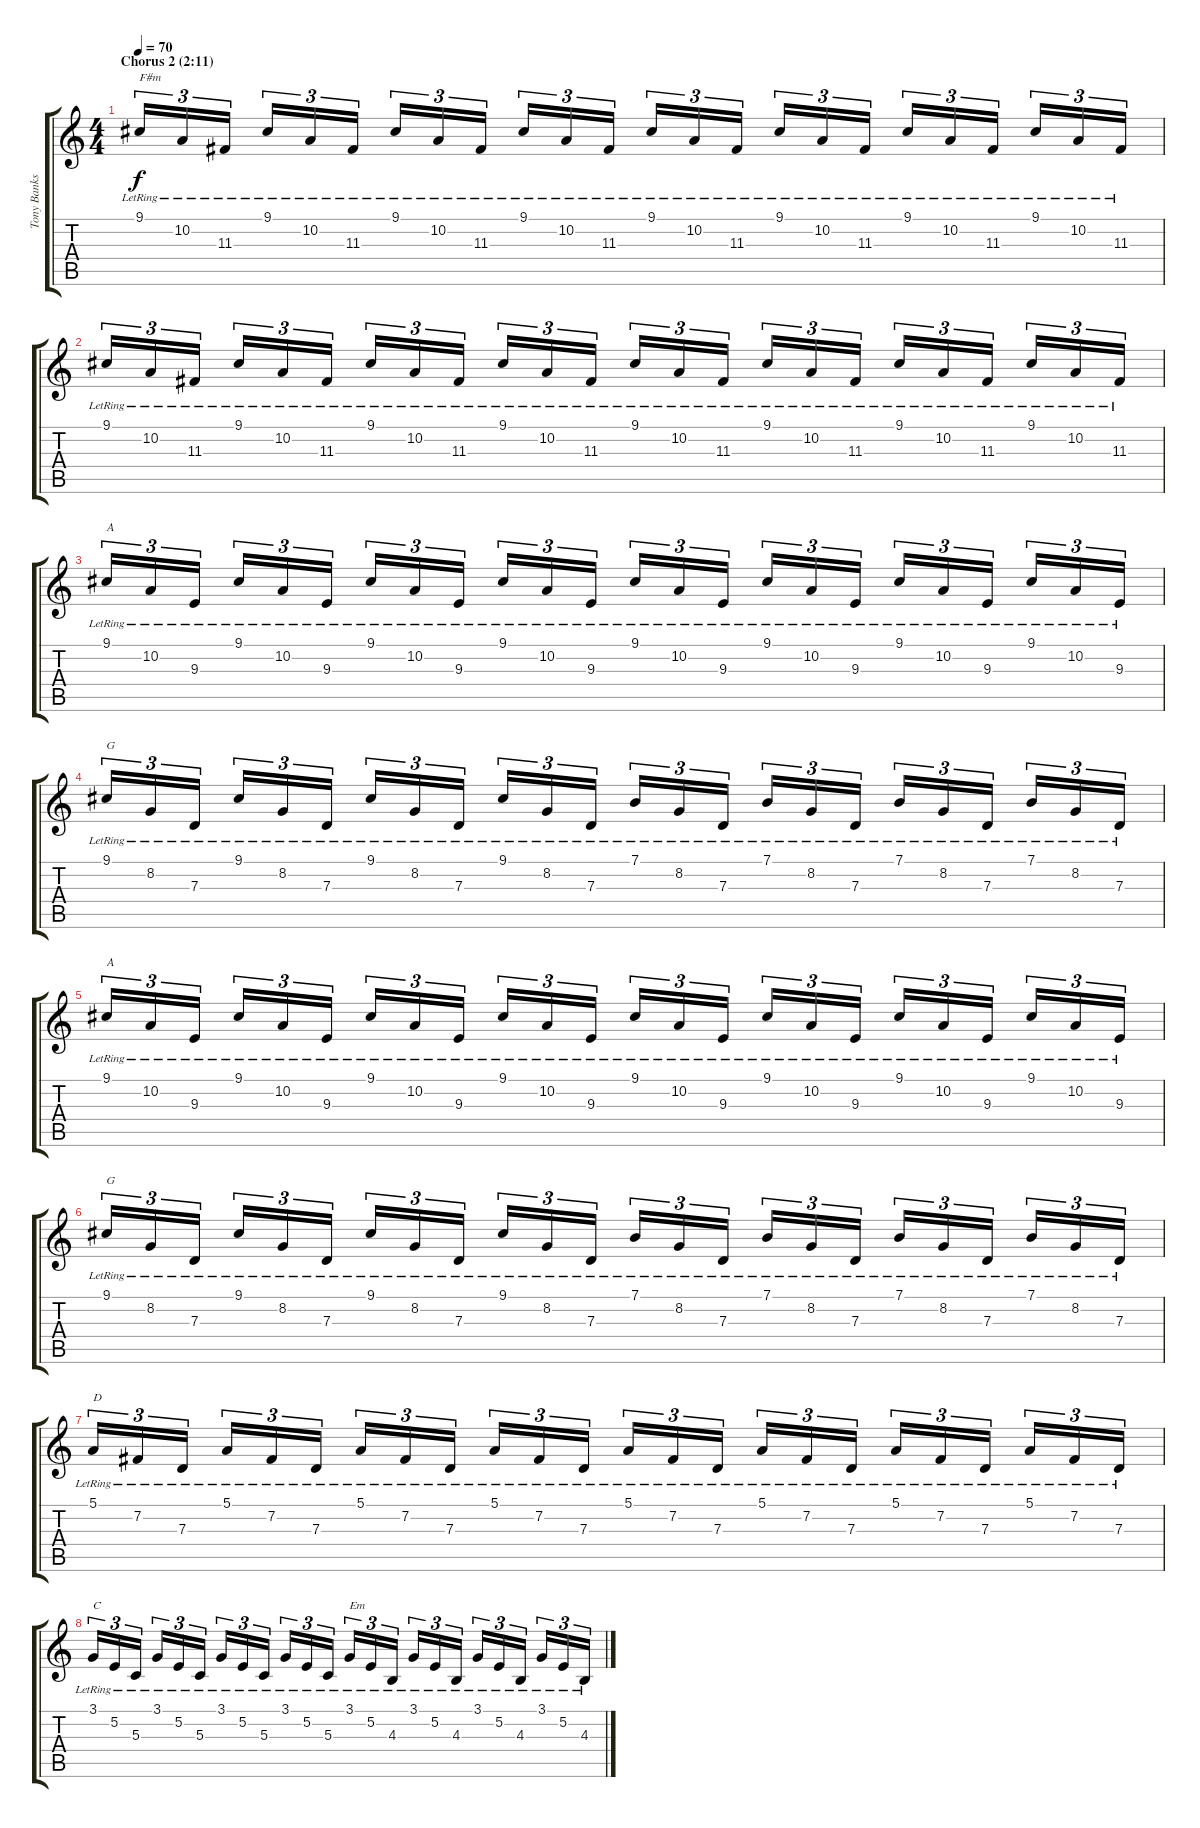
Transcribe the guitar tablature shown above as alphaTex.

\track ("Tony Banks (keyboard)" "Tony Banks") {instrument electricpiano2}
\staff {score tabs}
\tuning (E4 B3 G3 D3 A2 E2) {hide}
\ts (4 4)
\section ("" "Chorus 2 (2:11)")
\tempo 70
\clef g2
\ks c
9.1{lr}.16{tu (3 2) txt "F#m" dy f} 10.2{lr}.16{tu (3 2)} 11.3{lr}.16{tu (3 2) beam splitsecondary} 9.1{lr}.16{tu (3 2)} 10.2{lr}.16{tu (3 2)} 11.3{lr}.16{tu (3 2)} 9.1{lr}.16{tu (3 2)} 10.2{lr}.16{tu (3 2)} 11.3{lr}.16{tu (3 2) beam splitsecondary} 9.1{lr}.16{tu (3 2)} 10.2{lr}.16{tu (3 2)} 11.3{lr}.16{tu (3 2)} 9.1{lr}.16{tu (3 2)} 10.2{lr}.16{tu (3 2)} 11.3{lr}.16{tu (3 2) beam splitsecondary} 9.1{lr}.16{tu (3 2)} 10.2{lr}.16{tu (3 2)} 11.3{lr}.16{tu (3 2)} 9.1{lr}.16{tu (3 2)} 10.2{lr}.16{tu (3 2)} 11.3{lr}.16{tu (3 2) beam splitsecondary} 9.1{lr}.16{tu (3 2)} 10.2{lr}.16{tu (3 2)} 11.3{lr}.16{tu (3 2)} |
9.1{lr}.16{tu (3 2)} 10.2{lr}.16{tu (3 2)} 11.3{lr}.16{tu (3 2) beam splitsecondary} 9.1{lr}.16{tu (3 2)} 10.2{lr}.16{tu (3 2)} 11.3{lr}.16{tu (3 2)} 9.1{lr}.16{tu (3 2)} 10.2{lr}.16{tu (3 2)} 11.3{lr}.16{tu (3 2) beam splitsecondary} 9.1{lr}.16{tu (3 2)} 10.2{lr}.16{tu (3 2)} 11.3{lr}.16{tu (3 2)} 9.1{lr}.16{tu (3 2)} 10.2{lr}.16{tu (3 2)} 11.3{lr}.16{tu (3 2) beam splitsecondary} 9.1{lr}.16{tu (3 2)} 10.2{lr}.16{tu (3 2)} 11.3{lr}.16{tu (3 2)} 9.1{lr}.16{tu (3 2)} 10.2{lr}.16{tu (3 2)} 11.3{lr}.16{tu (3 2) beam splitsecondary} 9.1{lr}.16{tu (3 2)} 10.2{lr}.16{tu (3 2)} 11.3{lr}.16{tu (3 2)} |
9.1{lr}.16{tu (3 2) txt "A"} 10.2{lr}.16{tu (3 2)} 9.3{lr}.16{tu (3 2) beam splitsecondary} 9.1{lr}.16{tu (3 2)} 10.2{lr}.16{tu (3 2)} 9.3{lr}.16{tu (3 2)} 9.1{lr}.16{tu (3 2)} 10.2{lr}.16{tu (3 2)} 9.3{lr}.16{tu (3 2) beam splitsecondary} 9.1{lr}.16{tu (3 2)} 10.2{lr}.16{tu (3 2)} 9.3{lr}.16{tu (3 2)} 9.1{lr}.16{tu (3 2)} 10.2{lr}.16{tu (3 2)} 9.3{lr}.16{tu (3 2) beam splitsecondary} 9.1{lr}.16{tu (3 2)} 10.2{lr}.16{tu (3 2)} 9.3{lr}.16{tu (3 2)} 9.1{lr}.16{tu (3 2)} 10.2{lr}.16{tu (3 2)} 9.3{lr}.16{tu (3 2) beam splitsecondary} 9.1{lr}.16{tu (3 2)} 10.2{lr}.16{tu (3 2)} 9.3{lr}.16{tu (3 2)} |
9.1{lr}.16{tu (3 2) txt "G"} 8.2{lr}.16{tu (3 2)} 7.3{lr}.16{tu (3 2) beam splitsecondary} 9.1{lr}.16{tu (3 2)} 8.2{lr}.16{tu (3 2)} 7.3{lr}.16{tu (3 2)} 9.1{lr}.16{tu (3 2)} 8.2{lr}.16{tu (3 2)} 7.3{lr}.16{tu (3 2) beam splitsecondary} 9.1{lr}.16{tu (3 2)} 8.2{lr}.16{tu (3 2)} 7.3{lr}.16{tu (3 2)} 7.1{lr}.16{tu (3 2)} 8.2{lr}.16{tu (3 2)} 7.3{lr}.16{tu (3 2) beam splitsecondary} 7.1{lr}.16{tu (3 2)} 8.2{lr}.16{tu (3 2)} 7.3{lr}.16{tu (3 2)} 7.1{lr}.16{tu (3 2)} 8.2{lr}.16{tu (3 2)} 7.3{lr}.16{tu (3 2) beam splitsecondary} 7.1{lr}.16{tu (3 2)} 8.2{lr}.16{tu (3 2)} 7.3{lr}.16{tu (3 2)} |
9.1{lr}.16{tu (3 2) txt "A"} 10.2{lr}.16{tu (3 2)} 9.3{lr}.16{tu (3 2) beam splitsecondary} 9.1{lr}.16{tu (3 2)} 10.2{lr}.16{tu (3 2)} 9.3{lr}.16{tu (3 2)} 9.1{lr}.16{tu (3 2)} 10.2{lr}.16{tu (3 2)} 9.3{lr}.16{tu (3 2) beam splitsecondary} 9.1{lr}.16{tu (3 2)} 10.2{lr}.16{tu (3 2)} 9.3{lr}.16{tu (3 2)} 9.1{lr}.16{tu (3 2)} 10.2{lr}.16{tu (3 2)} 9.3{lr}.16{tu (3 2) beam splitsecondary} 9.1{lr}.16{tu (3 2)} 10.2{lr}.16{tu (3 2)} 9.3{lr}.16{tu (3 2)} 9.1{lr}.16{tu (3 2)} 10.2{lr}.16{tu (3 2)} 9.3{lr}.16{tu (3 2) beam splitsecondary} 9.1{lr}.16{tu (3 2)} 10.2{lr}.16{tu (3 2)} 9.3{lr}.16{tu (3 2)} |
9.1{lr}.16{tu (3 2) txt "G"} 8.2{lr}.16{tu (3 2)} 7.3{lr}.16{tu (3 2) beam splitsecondary} 9.1{lr}.16{tu (3 2)} 8.2{lr}.16{tu (3 2)} 7.3{lr}.16{tu (3 2)} 9.1{lr}.16{tu (3 2)} 8.2{lr}.16{tu (3 2)} 7.3{lr}.16{tu (3 2) beam splitsecondary} 9.1{lr}.16{tu (3 2)} 8.2{lr}.16{tu (3 2)} 7.3{lr}.16{tu (3 2)} 7.1{lr}.16{tu (3 2)} 8.2{lr}.16{tu (3 2)} 7.3{lr}.16{tu (3 2) beam splitsecondary} 7.1{lr}.16{tu (3 2)} 8.2{lr}.16{tu (3 2)} 7.3{lr}.16{tu (3 2)} 7.1{lr}.16{tu (3 2)} 8.2{lr}.16{tu (3 2)} 7.3{lr}.16{tu (3 2) beam splitsecondary} 7.1{lr}.16{tu (3 2)} 8.2{lr}.16{tu (3 2)} 7.3{lr}.16{tu (3 2)} |
5.1{lr}.16{tu (3 2) txt "D"} 7.2{lr}.16{tu (3 2)} 7.3{lr}.16{tu (3 2) beam splitsecondary} 5.1{lr}.16{tu (3 2)} 7.2{lr}.16{tu (3 2)} 7.3{lr}.16{tu (3 2)} 5.1{lr}.16{tu (3 2)} 7.2{lr}.16{tu (3 2)} 7.3{lr}.16{tu (3 2) beam splitsecondary} 5.1{lr}.16{tu (3 2)} 7.2{lr}.16{tu (3 2)} 7.3{lr}.16{tu (3 2)} 5.1{lr}.16{tu (3 2)} 7.2{lr}.16{tu (3 2)} 7.3{lr}.16{tu (3 2) beam splitsecondary} 5.1{lr}.16{tu (3 2)} 7.2{lr}.16{tu (3 2)} 7.3{lr}.16{tu (3 2)} 5.1{lr}.16{tu (3 2)} 7.2{lr}.16{tu (3 2)} 7.3{lr}.16{tu (3 2) beam splitsecondary} 5.1{lr}.16{tu (3 2)} 7.2{lr}.16{tu (3 2)} 7.3{lr}.16{tu (3 2)} |
3.1{lr}.16{tu (3 2) txt "C"} 5.2{lr}.16{tu (3 2)} 5.3{lr}.16{tu (3 2) beam splitsecondary} 3.1{lr}.16{tu (3 2)} 5.2{lr}.16{tu (3 2)} 5.3{lr}.16{tu (3 2)} 3.1{lr}.16{tu (3 2)} 5.2{lr}.16{tu (3 2)} 5.3{lr}.16{tu (3 2) beam splitsecondary} 3.1{lr}.16{tu (3 2)} 5.2{lr}.16{tu (3 2)} 5.3{lr}.16{tu (3 2)} 3.1{lr}.16{tu (3 2) txt "Em"} 5.2{lr}.16{tu (3 2)} 4.3{lr}.16{tu (3 2) beam splitsecondary} 3.1{lr}.16{tu (3 2)} 5.2{lr}.16{tu (3 2)} 4.3{lr}.16{tu (3 2)} 3.1{lr}.16{tu (3 2)} 5.2{lr}.16{tu (3 2)} 4.3{lr}.16{tu (3 2) beam splitsecondary} 3.1{lr}.16{tu (3 2)} 5.2{lr}.16{tu (3 2)} 4.3{lr}.16{tu (3 2)}
